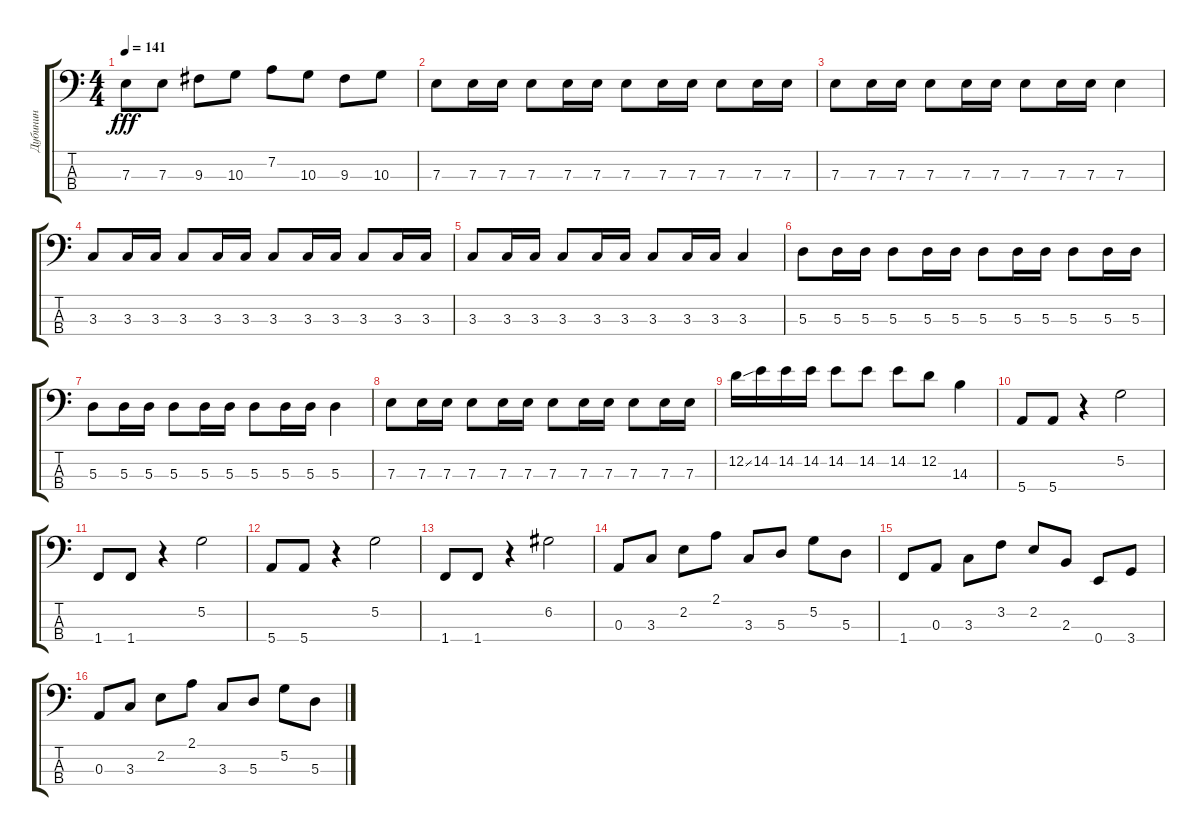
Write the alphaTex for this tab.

\track ("Дубинин" "Дубинин") {instrument electricbassfinger}
\staff {score tabs}
\tuning (G2 D2 A1 E1) {hide}
\ts (4 4)
\tempo 141
\clef f4
\ks c
7.3.8{dy fff} 7.3.8 9.3.8 10.3.8 7.2.8 10.3.8 9.3.8 10.3.8 |
7.3.8 7.3.16 7.3.16 7.3.8 7.3.16 7.3.16 7.3.8 7.3.16 7.3.16 7.3.8 7.3.16 7.3.16 |
7.3.8 7.3.16 7.3.16 7.3.8 7.3.16 7.3.16 7.3.8 7.3.16 7.3.16 7.3.4 |
3.3.8 3.3.16 3.3.16 3.3.8 3.3.16 3.3.16 3.3.8 3.3.16 3.3.16 3.3.8 3.3.16 3.3.16 |
3.3.8 3.3.16 3.3.16 3.3.8 3.3.16 3.3.16 3.3.8 3.3.16 3.3.16 3.3.4 |
5.3.8 5.3.16 5.3.16 5.3.8 5.3.16 5.3.16 5.3.8 5.3.16 5.3.16 5.3.8 5.3.16 5.3.16 |
5.3.8 5.3.16 5.3.16 5.3.8 5.3.16 5.3.16 5.3.8 5.3.16 5.3.16 5.3.4 |
7.3.8 7.3.16 7.3.16 7.3.8 7.3.16 7.3.16 7.3.8 7.3.16 7.3.16 7.3.8 7.3.16 7.3.16 |
12.2{ss}.16 14.2.16 14.2.16 14.2.16 14.2.8 14.2.8 14.2.8 12.2.8 14.3.4 |
5.4.8 5.4.8 r.4 5.2.2 |
1.4.8 1.4.8 r.4 5.2.2 |
5.4.8 5.4.8 r.4 5.2.2 |
1.4.8 1.4.8 r.4 6.2.2 |
0.3.8 3.3.8 2.2.8 2.1.8 3.3.8 5.3.8 5.2.8 5.3.8 |
1.4.8 0.3.8 3.3.8 3.2.8 2.2.8 2.3.8 0.4.8 3.4.8 |
0.3.8 3.3.8 2.2.8 2.1.8 3.3.8 5.3.8 5.2.8 5.3.8
